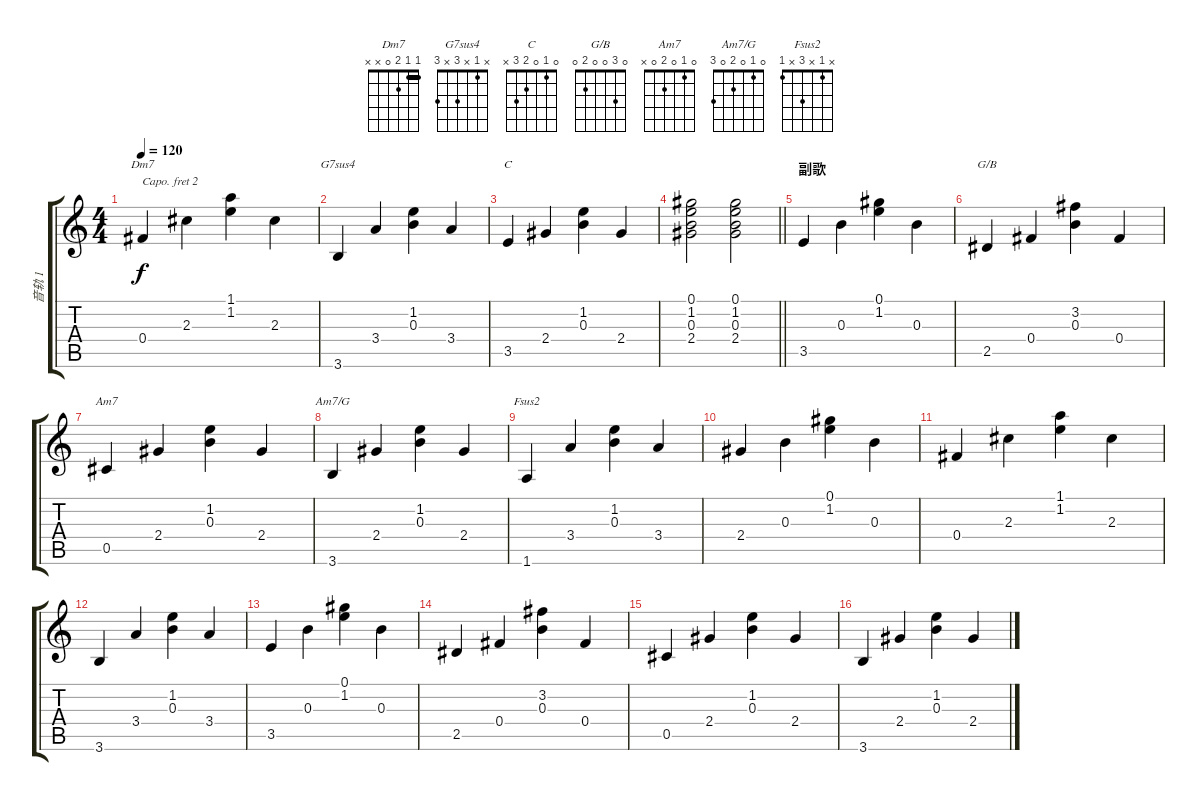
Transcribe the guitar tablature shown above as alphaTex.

\track ("音轨 1" "音轨 1") {instrument acousticguitarsteel}
\staff {score tabs}
\capo 2
\tuning (Gb4 Db4 A3 E3 B2 Gb2) {hide}
\chord ("Dm7" 1 1 2 0 x x) {barre 1}
\chord ("G7sus4" x 1 x 3 x 3)
\chord ("C" 0 1 0 2 3 x)
\chord ("G/B" 0 3 0 0 2 0)
\chord ("Am7" 0 1 0 2 0 x)
\chord ("Am7/G" 0 1 0 2 0 3)
\chord ("Fsus2" x 1 x 3 x 1)
\ts (4 4)
\tempo 120
\clef g2
\ks c
0.4.4{ch "Dm7" dy f} 2.3.4 (1.1 1.2).4 2.3.4 |
3.6.4{ch "G7sus4"} 3.4.4 (1.2 0.3).4 3.4.4 |
3.5.4{ch "C"} 2.4.4 (1.2 0.3).4 2.4.4 |
\barLineRight lightlight
(0.1 1.2 0.3 2.4).2 (0.1 1.2 0.3 2.4).2 |
\section ("" "副歌")
3.5.4 0.3.4 (0.1 1.2).4 0.3.4 |
2.5.4{ch "G/B"} 0.4.4 (3.2 0.3).4 0.4.4 |
0.5.4{ch "Am7"} 2.4.4 (1.2 0.3).4 2.4.4 |
3.6.4{ch "Am7/G"} 2.4.4 (1.2 0.3).4 2.4.4 |
1.6.4{ch "Fsus2"} 3.4.4 (1.2 0.3).4 3.4.4 |
2.4.4 0.3.4 (0.1 1.2).4 0.3.4 |
0.4.4 2.3.4 (1.1 1.2).4 2.3.4 |
3.6.4 3.4.4 (1.2 0.3).4 3.4.4 |
3.5.4 0.3.4 (0.1 1.2).4 0.3.4 |
2.5.4 0.4.4 (3.2 0.3).4 0.4.4 |
0.5.4 2.4.4 (1.2 0.3).4 2.4.4 |
3.6.4 2.4.4 (1.2 0.3).4 2.4.4
